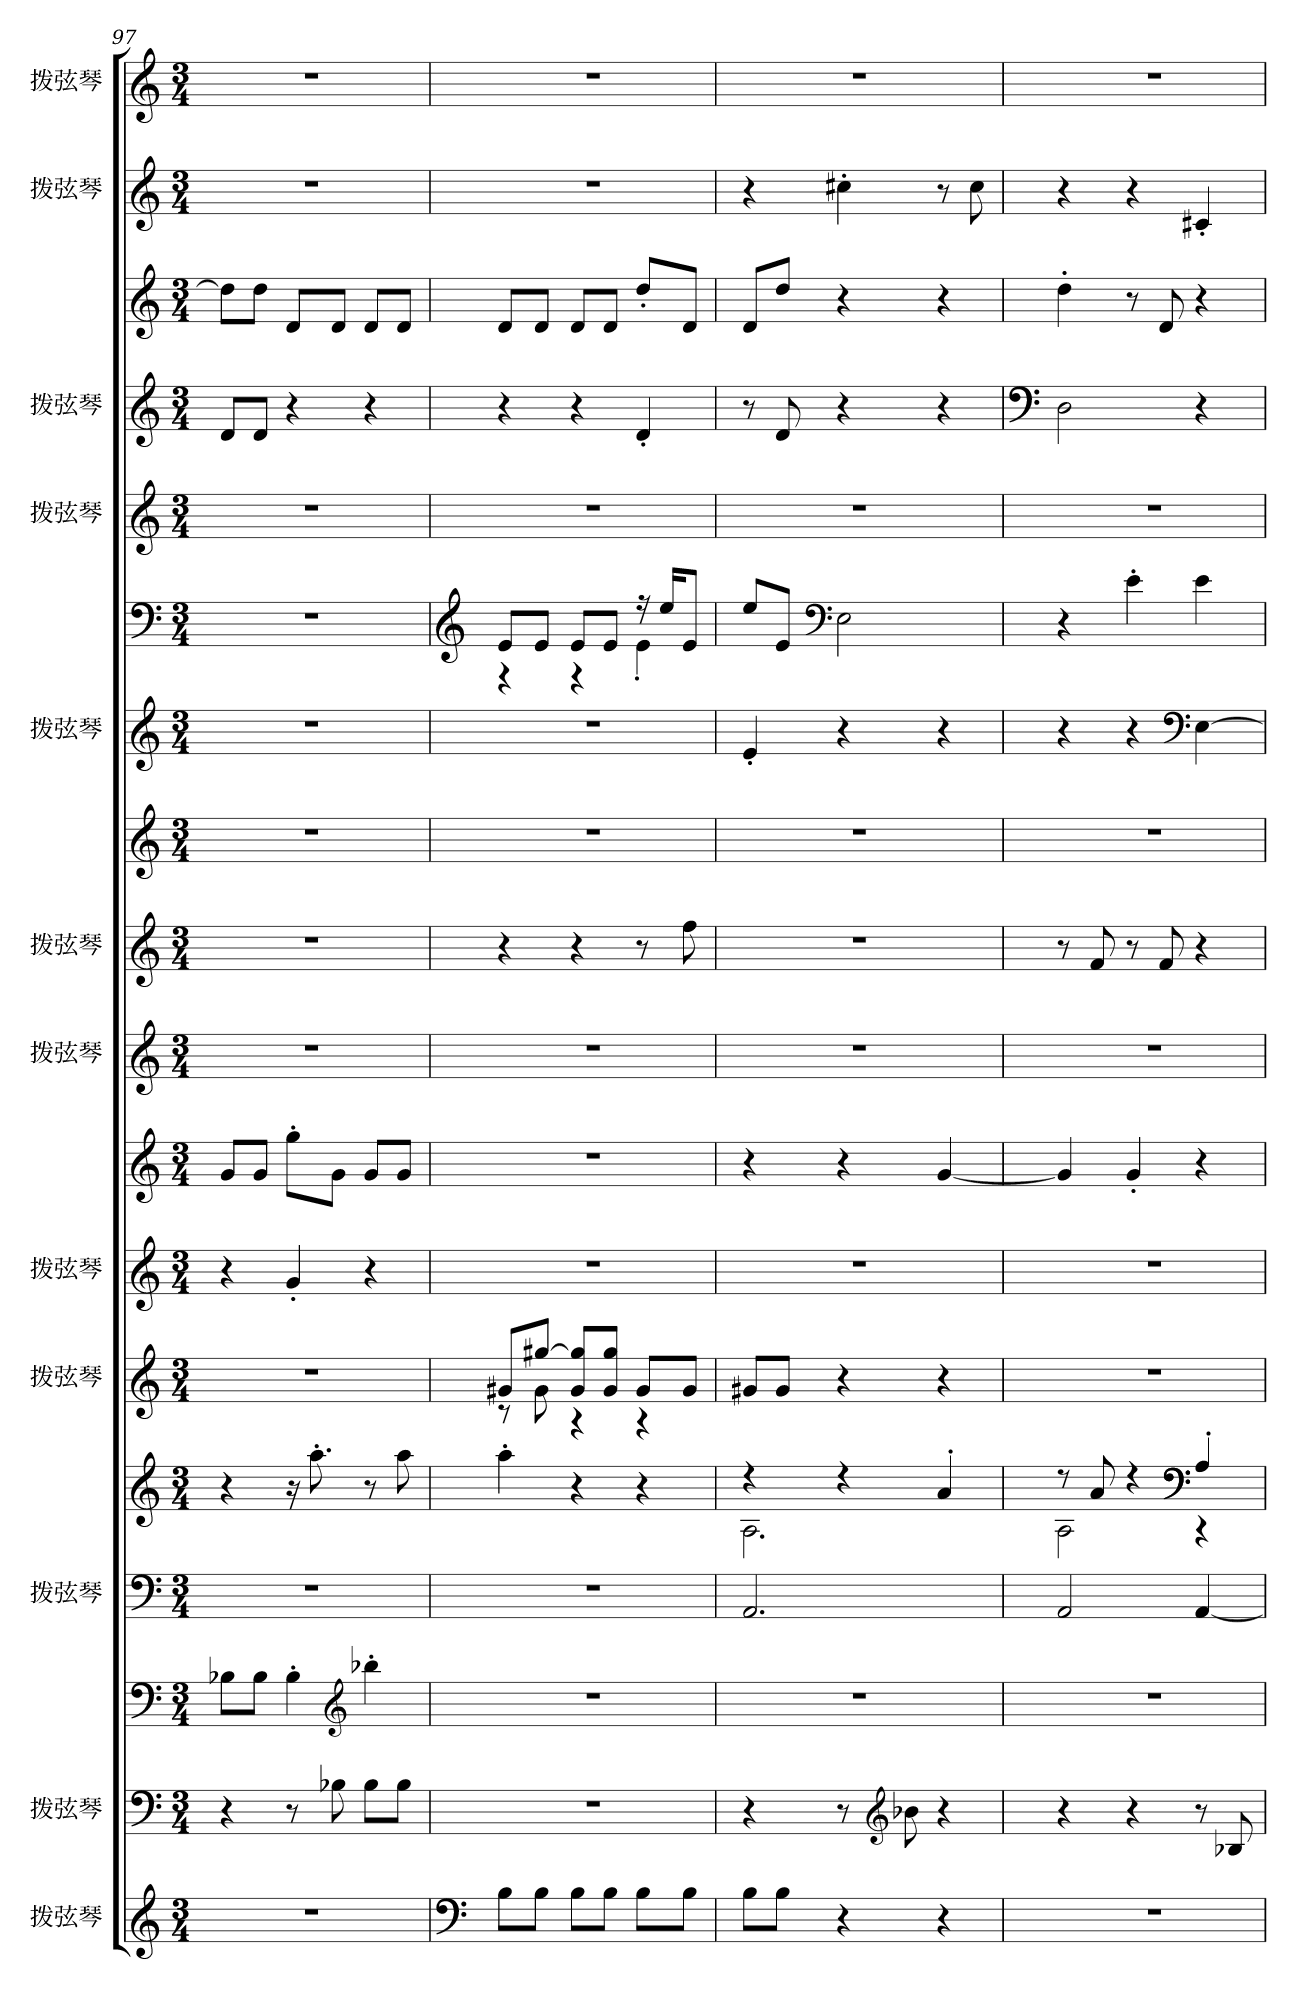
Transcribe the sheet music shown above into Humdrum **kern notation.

**kern	**kern	**kern	**kern	**kern	**kern	**kern	**kern	**kern	**kern	**kern	**kern	**kern	**kern	**kern	**kern	**kern	**kern
*part12	*part11	*part11	*part10	*part10	*part9	*part8	*part8	*part7	*part6	*part6	*part5	*part5	*part4	*part3	*part3	*part2	*part1
*staff18	*staff17	*staff16	*staff15	*staff14	*staff13	*staff12	*staff11	*staff10	*staff9	*staff8	*staff7	*staff6	*staff5	*staff4	*staff3	*staff2	*staff1
*I"拨弦琴	*I"拨弦琴	*	*I"拨弦琴	*	*I"拨弦琴	*I"拨弦琴	*	*I"拨弦琴	*I"拨弦琴	*	*I"拨弦琴	*	*I"拨弦琴	*I"拨弦琴	*	*I"拨弦琴	*I"拨弦琴
*clefG2	*clefF4	*clefF4	*clefF4	*clefG2	*clefG2	*clefG2	*clefG2	*clefG2	*clefG2	*clefG2	*clefG2	*clefF4	*clefG2	*clefG2	*clefG2	*clefG2	*clefG2
*k[]	*k[]	*k[]	*k[]	*k[]	*k[]	*k[]	*k[]	*k[]	*k[]	*k[]	*k[]	*k[]	*k[]	*k[]	*k[]	*k[]	*k[]
*M3/4	*M3/4	*M3/4	*M3/4	*M3/4	*M3/4	*M3/4	*M3/4	*M3/4	*M3/4	*M3/4	*M3/4	*M3/4	*M3/4	*M3/4	*M3/4	*M3/4	*M3/4
=97	=97	=97	=97	=97	=97	=97	=97	=97	=97	=97	=97	=97	=97	=97	=97	=97	=97
2.r	4r	8B-X\L	2.r	4r	2.r	4r	8g/L	2.r	2.r	2.r	2.r	2.r	2.r	8d/L	8dd\L]	2.r	2.r
.	.	8B-\J	.	.	.	.	8g/J	.	.	.	.	.	.	8d/J	8dd\J	.	.
.	8r	4B-'\	.	16r	.	4g'/	8gg'\L	.	.	.	.	.	.	4r	8d/L	.	.
.	.	.	.	8.aa'\	.	.	.	.	.	.	.	.	.	.	.	.	.
.	8B-X\	.	.	.	.	.	8g\J	.	.	.	.	.	.	.	8d/J	.	.
*	*	*clefG2	*	*	*	*	*	*	*	*	*	*	*	*	*	*	*
.	8B-\L	4bb-X'\	.	8r	.	4r	8g/L	.	.	.	.	.	.	4r	8d/L	.	.
.	8B-\J	.	.	8aa\	.	.	8g/J	.	.	.	.	.	.	.	8d/J	.	.
!!LO:PB:g=z
=98	=98	=98	=98	=98	=98	=98	=98	=98	=98	=98	=98	=98	=98	=98	=98	=98	=98
*clefF4	*	*	*	*	*	*	*	*	*	*	*	*clefG2	*	*	*	*	*
*	*	*	*	*	*^	*	*	*	*	*	*	*^	*	*	*	*	*
8B\L	2.r	2.r	2.r	4aa'\	8g#X/L	8r	2.r	2.r	2.r	4r	2.r	2.r	8e/L	4r	2.r	4r	8d/L	2.r	2.r
8B\J	.	.	.	.	[8gg#X/J	8g#\	.	.	.	.	.	.	8e/J	.	.	.	8d/J	.	.
8B\L	.	.	.	4r	8g#/ 8gg#/]L	4r	.	.	.	4r	.	.	8e/L	4r	.	4r	8d/L	.	.
8B\J	.	.	.	.	8g#/ 8gg#/J	.	.	.	.	.	.	.	8e/J	.	.	.	8d/J	.	.
8B\L	.	.	.	4r	8g#/L	4r	.	.	.	8r	.	.	16r	4e'\	.	4d'/	8dd'/L	.	.
.	.	.	.	.	.	.	.	.	.	.	.	.	16ee/KL	.	.	.	.	.	.
8B\J	.	.	.	.	8g#/J	.	.	.	.	8ff\	.	.	8e/J	.	.	.	8d/J	.	.
*	*	*	*	*	*v	*v	*	*	*	*	*	*	*v	*v	*	*	*	*	*
=99	=99	=99	=99	=99	=99	=99	=99	=99	=99	=99	=99	=99	=99	=99	=99	=99	=99
*	*	*	*	*^	*	*	*	*	*	*	*	*	*	*	*	*	*
8B\L	4r	2.r	2.AA/	4r	2.A\	8g#X/L	2.r	4r	2.r	2.r	2.r	4e'/	8ee/L	2.r	8r	8d/L	4r	2.r
8B\J	.	.	.	.	.	8g#/J	.	.	.	.	.	.	8e/J	.	8d/	8dd/J	.	.
*	*	*	*	*	*	*	*	*	*	*	*	*	*clefF4	*	*	*	*	*
4r	8r	.	.	4r	.	4r	.	4r	.	.	.	4r	2E\	.	4r	4r	4cc#X'\	.
*	*clefG2	*	*	*	*	*	*	*	*	*	*	*	*	*	*	*	*	*
.	8b-X\	.	.	.	.	.	.	.	.	.	.	.	.	.	.	.	.	.
4r	4r	.	.	4a'/	.	4r	.	[4g/	.	.	.	4r	.	.	4r	4r	8r	.
.	.	.	.	.	.	.	.	.	.	.	.	.	.	.	.	.	8cc#\	.
=100	=100	=100	=100	=100	=100	=100	=100	=100	=100	=100	=100	=100	=100	=100	=100	=100	=100	=100
*	*	*	*	*	*	*	*	*	*	*	*	*	*	*	*clefF4	*	*	*
2.r	4r	2.r	2AA/	8r	2A\	2.r	2.r	4g/]	2.r	8r	2.r	4r	4r	2.r	2D\	4dd'\	4r	2.r
.	.	.	.	8a/	.	.	.	.	.	8f/	.	.	.	.	.	.	.	.
.	4r	.	.	4r	.	.	.	4g'/	.	8r	.	4r	4e'\	.	.	8r	4r	.
.	.	.	.	.	.	.	.	.	.	8f/	.	.	.	.	.	8d/	.	.
*	*	*	*	*clefF4	*	*	*	*	*	*	*	*clefF4	*	*	*	*	*	*
.	8r	.	[4AA/	4A'/	4r	.	.	4r	.	4r	.	[4E\	4e\	.	4r	4r	4c#X'/	.
.	8B-X/	.	.	.	.	.	.	.	.	.	.	.	.	.	.	.	.	.
*	*	*	*	*v	*v	*	*	*	*	*	*	*	*	*	*	*	*	*
=	=	=	=	=	=	=	=	=	=	=	=	=	=	=	=	=	=
*-	*-	*-	*-	*-	*-	*-	*-	*-	*-	*-	*-	*-	*-	*-	*-	*-	*-
